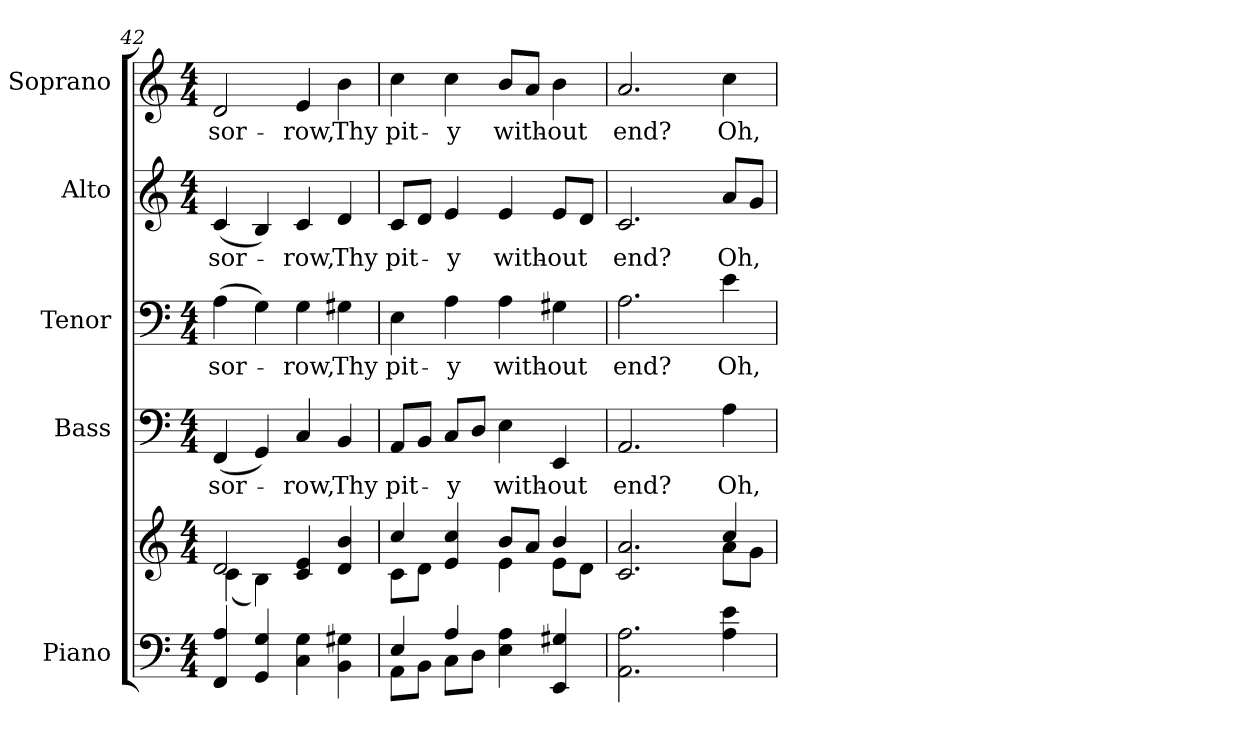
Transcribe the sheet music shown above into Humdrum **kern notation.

**kern	**kern	**kern	**text	**kern	**text	**kern	**text	**kern	**text
*part5	*part5	*part4	*part4	*part3	*part3	*part2	*part2	*part1	*part1
*staff6	*staff5	*staff4	*staff4	*staff3	*staff3	*staff2	*staff2	*staff1	*staff1
*I"Piano	*	*I"Bass	*	*I"Tenor	*	*I"Alto	*	*I"Soprano	*
*I'Pno.	*	*I'B.	*	*I'T.	*	*I'A.	*	*I'S.	*
!!LO:PB:g=z
*clefF4	*clefG2	*clefF4	*	*clefF4	*	*clefG2	*	*clefG2	*
*k[]	*k[]	*k[]	*	*k[]	*	*k[]	*	*k[]	*
*C:	*C:	*C:	*	*C:	*	*C:	*	*C:	*
*M4/4	*M4/4	*M4/4	*	*M4/4	*	*M4/4	*	*M4/4	*
=42	=42	=42	=42	=42	=42	=42	=42	=42	=42
*	*^	*	*	*	*	*	*	*	*
!	!	!	!	!LO:LY:b:color=#000000	!	!	!	!	!	!
!	!	!	!	!	!	!LO:LY:b:color=#000000	!	!	!	!
!	!	!	!	!	!	!	!	!LO:LY:b:color=#000000	!	!
!	!	!	!	!	!	!	!	!	!	!LO:LY:b:color=#000000
4FFi/ 4Ai	2di/	(4ci\	(4FFi/	sor-	(4Ai\	sor-	(4ci/	sor-	2di/	sor-
4GGi/ 4Gi	.	4Bi\)	4GGi/)	.	4Gi\)	.	4Bi/)	.	.	.
!	!	!	!	!LO:LY:b:color=#000000	!	!	!	!	!	!
!	!	!	!	!	!	!LO:LY:b:color=#000000	!	!	!	!
!	!	!	!	!	!	!	!	!LO:LY:b:color=#000000	!	!
!	!	!	!	!	!	!	!	!	!	!LO:LY:b:color=#000000
4Ci\ 4Gi	4ci/ 4ei	2ryy	4Ci/	-row,	4Gi\	-row,	4ci/	-row,	4ei/	-row,
!	!	!	!	!LO:LY:b:color=#000000	!	!	!	!	!	!
!	!	!	!	!	!	!LO:LY:b:color=#000000	!	!	!	!
!	!	!	!	!	!	!	!	!LO:LY:b:color=#000000	!	!
!	!	!	!	!	!	!	!	!	!	!LO:LY:b:color=#000000
4BBi\ 4G#Xi	4di/ 4bi	.	4BBi/	Thy	4G#Xi\	Thy	4di/	Thy	4bi\	Thy
=43	=43	=43	=43	=43	=43	=43	=43	=43	=43	=43
*^	*	*	*	*	*	*	*	*	*	*
!	!	!	!	!	!LO:LY:b:color=#000000	!	!	!	!	!	!
!	!	!	!	!	!	!	!LO:LY:b:color=#000000	!	!	!	!
!	!	!	!	!	!	!	!	!	!LO:LY:b:color=#000000	!	!
!	!	!	!	!	!	!	!	!	!	!	!LO:LY:b:color=#000000
4Ei/	8AAi\L	4cci/	8ci\L	8AAi/L	pit-	4Ei\	pit-	8ci/L	pit-	4cci\	pit-
.	8BBi\J	.	8di\J	8BBi/J	.	.	.	8di/J	.	.	.
!	!	!	!	!	!LO:LY:b:color=#000000	!	!	!	!	!	!
!	!	!	!	!	!	!	!LO:LY:b:color=#000000	!	!	!	!
!	!	!	!	!	!	!	!	!	!LO:LY:b:color=#000000	!	!
!	!	!	!	!	!	!	!	!	!	!	!LO:LY:b:color=#000000
4Ai/	8Ci\L	4ei/ 4cci	4ryy	8Ci/L	-y	4Ai\	-y	4ei/	-y	4cci\	-y
.	8Di\J	.	.	8Di/J	.	.	.	.	.	.	.
!	!	!	!	!	!LO:LY:b:color=#000000	!	!	!	!	!	!
!	!	!	!	!	!	!	!LO:LY:b:color=#000000	!	!	!	!
!	!	!	!	!	!	!	!	!	!LO:LY:b:color=#000000	!	!
!	!	!	!	!	!	!	!	!	!	!	!LO:LY:b:color=#000000
4Ei\ 4Ai	2ryy	8bi/L	4ei\	4Ei\	with-	4Ai\	with-	4ei/	with-	8bi/L	with-
.	.	8ai/J	.	.	.	.	.	.	.	8ai/J	.
!	!	!	!	!	!LO:LY:b:color=#000000	!	!	!	!	!	!
!	!	!	!	!	!	!	!LO:LY:b:color=#000000	!	!	!	!
!	!	!	!	!	!	!	!	!	!LO:LY:b:color=#000000	!	!
!	!	!	!	!	!	!	!	!	!	!	!LO:LY:b:color=#000000
4EEi/ 4G#Xi	.	4bi/	8ei\L	4EEi/	-out	4G#Xi\	-out	8ei/L	-out	4bi\	-out
.	.	.	8di\J	.	.	.	.	8di/J	.	.	.
*v	*v	*	*	*	*	*	*	*	*	*	*
!!LO:PB:g=z
=44	=44	=44	=44	=44	=44	=44	=44	=44	=44	=44
!	!	!	!	!LO:LY:b:color=#000000	!	!	!	!	!	!
!	!	!	!	!	!	!LO:LY:b:color=#000000	!	!	!	!
!	!	!	!	!	!	!	!	!LO:LY:b:color=#000000	!	!
!	!	!	!	!	!	!	!	!	!	!LO:LY:b:color=#000000
2.AAi\ 2.Ai	2.ci/ 2.ai	2ryy	2.AAi/	end?	2.Ai\	end?	2.ci/	end?	2.ai/	end?
.	.	4ryy	.	.	.	.	.	.	.	.
!	!	!	!	!LO:LY:b:color=#000000	!	!	!	!	!	!
!	!	!	!	!	!	!LO:LY:b:color=#000000	!	!	!	!
!	!	!	!	!	!	!	!	!LO:LY:b:color=#000000	!	!
!	!	!	!	!	!	!	!	!	!	!LO:LY:b:color=#000000
4Ai\ 4ei	4cci/	8ai\L	4Ai\	Oh,	4ei\	Oh,	8ai/L	Oh,	4cci\	Oh,
.	.	8gi\J	.	.	.	.	8gi/J	.	.	.
*	*v	*v	*	*	*	*	*	*	*	*
=	=	=	=	=	=	=	=	=	=
*-	*-	*-	*-	*-	*-	*-	*-	*-	*-
